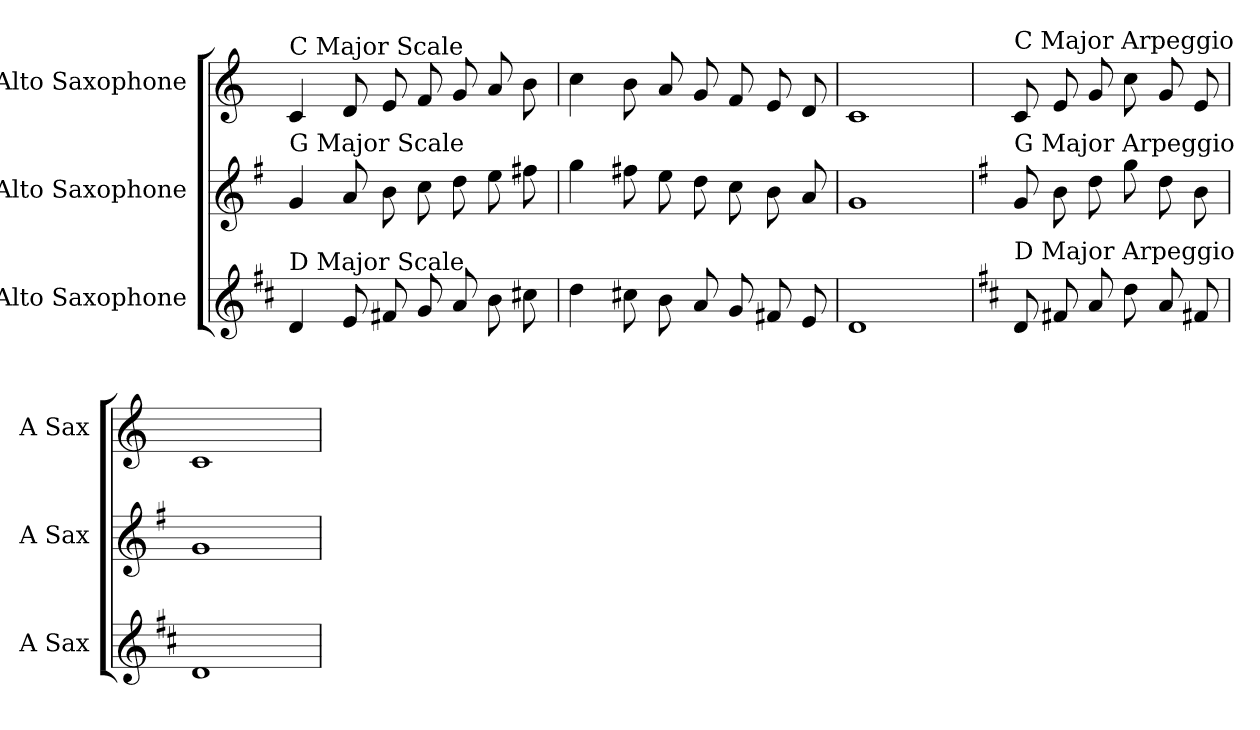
**kern	**kern	**kern
*part3	*part2	*part1
*staff3	*staff2	*staff1
*I"Alto Saxophone	*I"Alto Saxophone	*I"Alto Saxophone
*I'A Sax	*I'A Sax	*I'A Sax
*clefG2	*clefG2	*clefG2
*ITrd5c9	*ITrd5c9	*ITrd5c9
*k[b-]	*k[b-e-]	*k[b-e-a-]
*F:	*B-:	*E-:
=	=	=
!	!	!LO:TX:a:t=C Major Scale
!	!LO:TX:a:t=G Major Scale	!
!LO:TX:a:t=D Major Scale	!	!
4F	4B-	4E-
8G	8c	8F
8An	8d	8G
8B-	8e-	8A-
8c	8f	8B-
8d	8g	8c
8en	8an	8d
=	=	=
4f	4b-	4e-
8en	8an	8d
8d	8g	8c
8c	8f	8B-
8B-	8e-	8A-
8An	8d	8G
8G	8c	8F
=	=	=
1F	1B-	1E-
=	=	=
*k[b-]	*k[b-e-]	*k[b-e-a-]
*F:	*B-:	*E-:
!	!	!LO:TX:a:t=C Major Arpeggio
!	!LO:TX:a:t=G Major Arpeggio	!
!LO:TX:a:t=D Major Arpeggio	!	!
8F	8B-	8E-
8An	8d	8G
8c	8f	8B-
8f	8b-	8e-
8c	8f	8B-
8An	8d	8G
=	=	=
1F	1B-	1E-
=	=	=
*-	*-	*-
